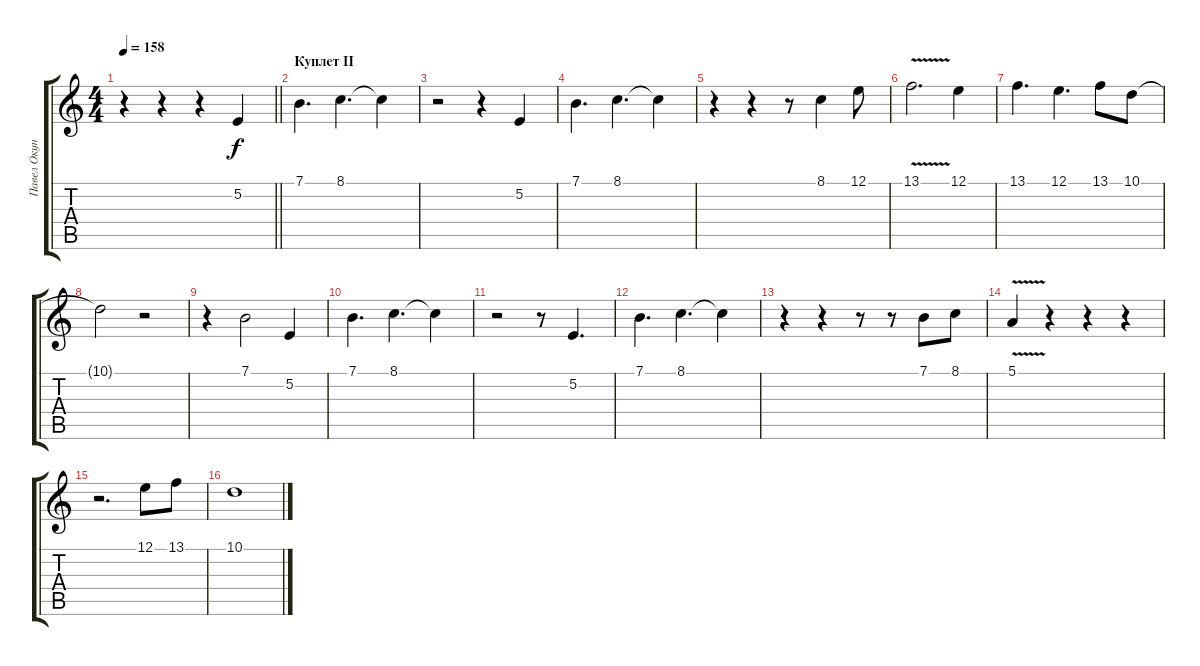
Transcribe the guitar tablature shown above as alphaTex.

\track ("Павел Окунев" "Павел Окун") {instrument lead2sawtooth}
\staff {score tabs}
\tuning (E4 B3 G3 D3 A2 E2) {hide}
\ts (4 4)
\tempo 158
\clef g2
\barLineRight lightlight
\ks c
r.4{dy f} r.4 r.4 5.2.4 |
\section ("" "Куплет II")
7.1.4{d} 8.1.4{d} 8.1{t}.4 |
r.2 r.4 5.2.4 |
7.1.4{d} 8.1.4{d} 8.1{t}.4 |
r.4 r.4 r.8 8.1.4 12.1.8 |
13.1{v}.2{d} 12.1.4 |
13.1.4{d} 12.1.4{d} 13.1.8 10.1.8 |
10.1{t}.2 r.2 |
r.4 7.1.2 5.2.4 |
7.1.4{d} 8.1.4{d} 8.1{t}.4 |
r.2 r.8 5.2.4{d} |
7.1.4{d} 8.1.4{d} 8.1{t}.4 |
r.4 r.4 r.8 r.8 7.1.8 8.1.8 |
5.1{v}.4 r.4 r.4 r.4 |
r.2{d} 12.1.8 13.1.8 |
10.1.1
